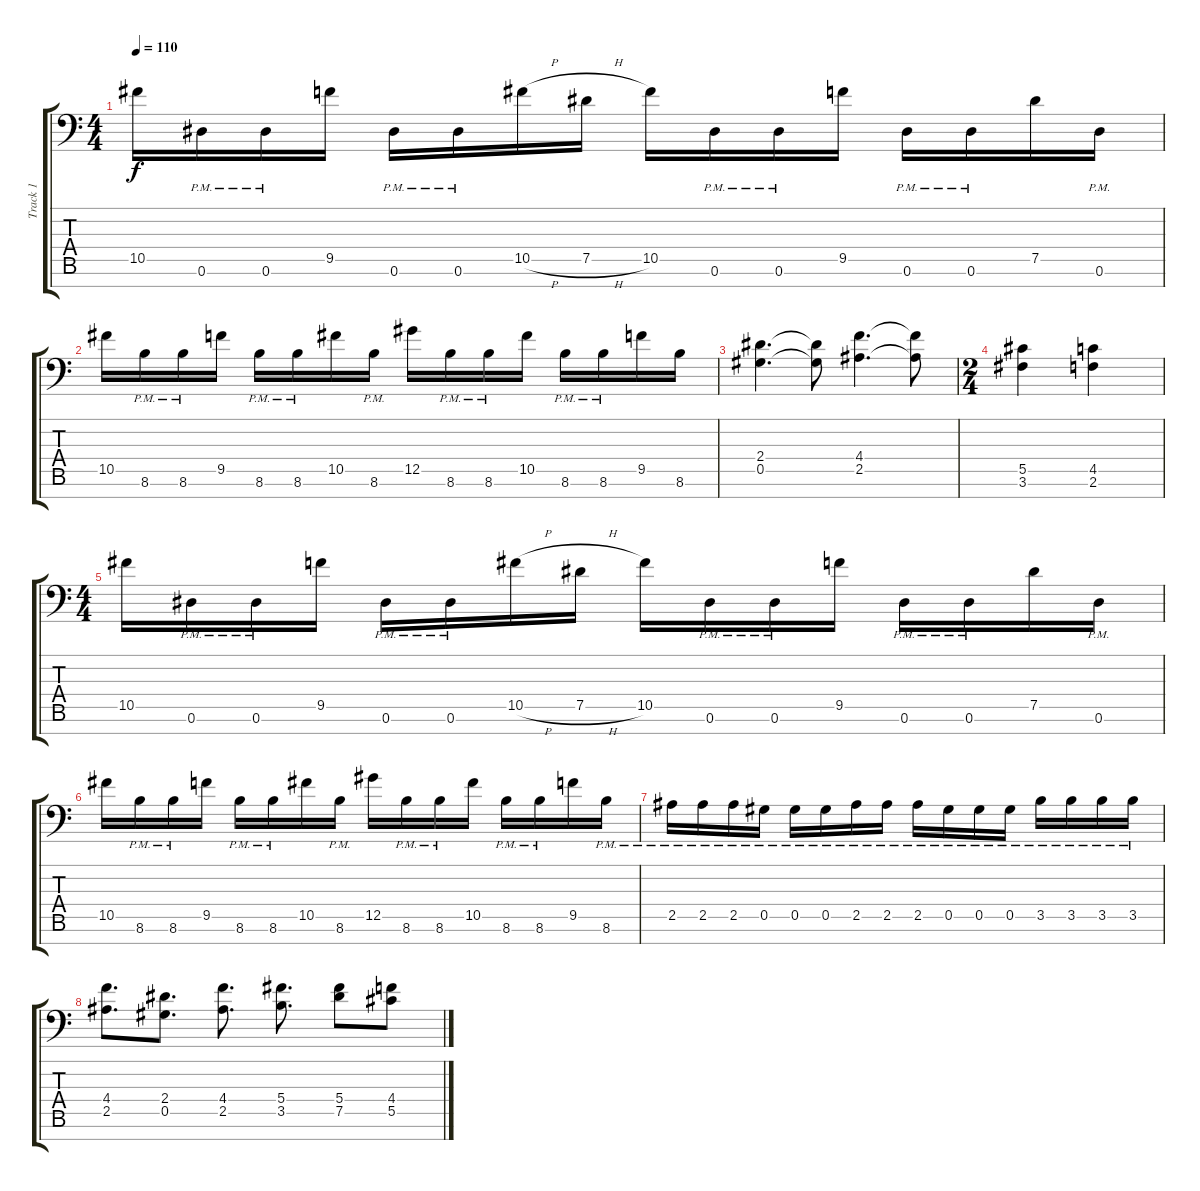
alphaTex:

\track ("Track 1" "Track 1") {instrument distortionguitar}
\staff {score tabs}
\tuning (Eb4 Bb3 Gb3 Db3 Ab2 Eb2 Bb1) {hide}
\ts (4 4)
\tempo 110
\clef f4
\ks c
10.5.16{dy f} 0.6{pm}.16 0.6{pm}.16 9.5.16 0.6{pm}.16 0.6{pm}.16 10.5{h}.16 7.5{h}.16 10.5.16 0.6{pm}.16 0.6{pm}.16 9.5.16 0.6{pm}.16 0.6{pm}.16 7.5.16 0.6{pm}.16 |
10.5.16 8.6{pm}.16 8.6{pm}.16 9.5.16 8.6{pm}.16 8.6{pm}.16 10.5.16 8.6{pm}.16 12.5.16 8.6{pm}.16 8.6{pm}.16 10.5.16 8.6{pm}.16 8.6{pm}.16 9.5.16 8.6.16 |
(2.4 0.5).4{d} (2.4{t} 0.5{t}).8 (4.4 2.5).4{d} (4.4{t} 2.5{t}).8 |
\ts (2 4)
(5.5 3.6).4 (4.5 2.6).4 |
\ts (4 4)
10.5.16 0.6{pm}.16 0.6{pm}.16 9.5.16 0.6{pm}.16 0.6{pm}.16 10.5{h}.16 7.5{h}.16 10.5.16 0.6{pm}.16 0.6{pm}.16 9.5.16 0.6{pm}.16 0.6{pm}.16 7.5.16 0.6{pm}.16 |
10.5.16 8.6{pm}.16 8.6{pm}.16 9.5.16 8.6{pm}.16 8.6{pm}.16 10.5.16 8.6{pm}.16 12.5.16 8.6{pm}.16 8.6{pm}.16 10.5.16 8.6{pm}.16 8.6{pm}.16 9.5.16 8.6{pm}.16 |
2.5{pm}.16 2.5{pm}.16 2.5{pm}.16 0.5{pm}.16 0.5{pm}.16 0.5{pm}.16 2.5{pm}.16 2.5{pm}.16 2.5{pm}.16 0.5{pm}.16 0.5{pm}.16 0.5{pm}.16 3.5{pm}.16 3.5{pm}.16 3.5{pm}.16 3.5{pm}.16 |
(4.4 2.5).8{d} (2.4 0.5).8{d} (4.4 2.5).8{d} (5.4 3.5).8{d} (5.4 7.5).8 (4.4 5.5).8
